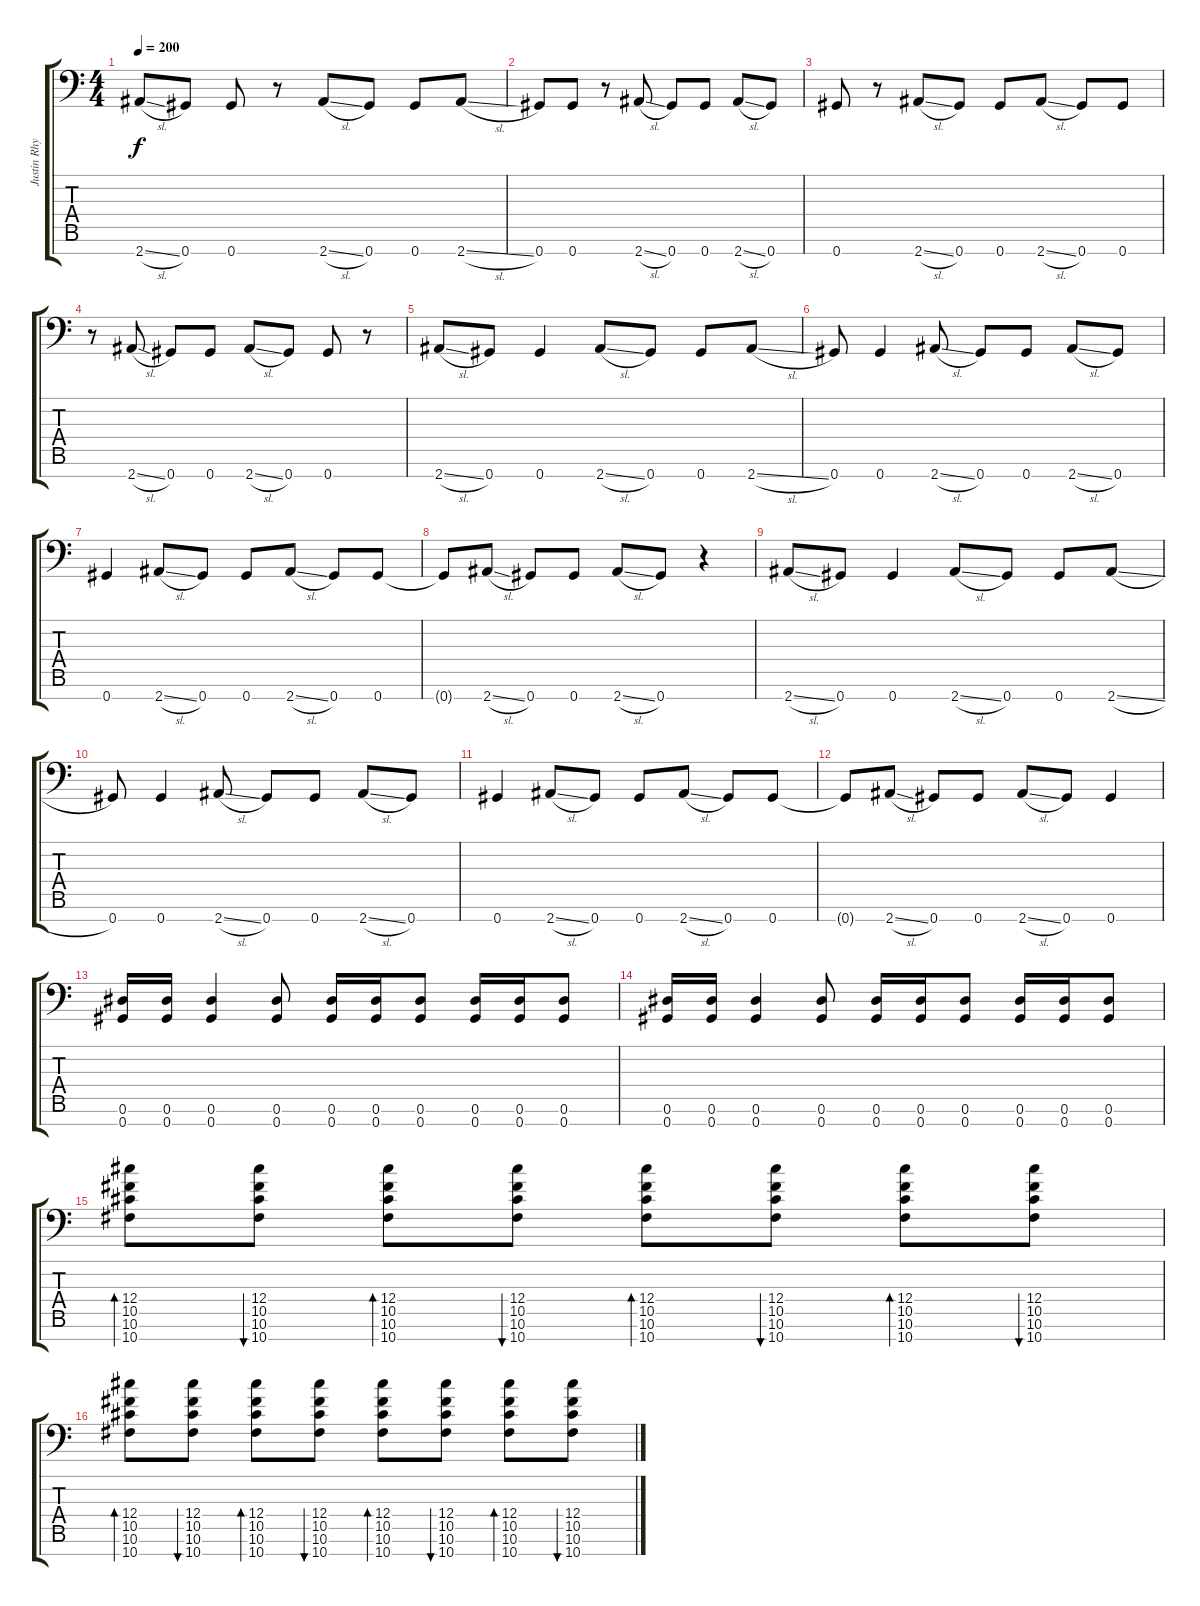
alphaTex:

\track ("Justin Rhythm" "Justin Rhy") {instrument distortionguitar}
\staff {score tabs}
\tuning (Eb4 Bb3 Gb3 Db3 Ab2 Eb2 Ab1) {hide}
\ts (4 4)
\tempo 200
\clef f4
\ks c
2.7{sl}.8{dy f} 0.7.8 0.7.8 r.8 2.7{sl}.8 0.7.8 0.7.8 2.7{sl}.8 |
0.7.8 0.7.8 r.8 2.7{sl}.8 0.7.8 0.7.8 2.7{sl}.8 0.7.8 |
0.7.8 r.8 2.7{sl}.8 0.7.8 0.7.8 2.7{sl}.8 0.7.8 0.7.8 |
r.8 2.7{sl}.8 0.7.8 0.7.8 2.7{sl}.8 0.7.8 0.7.8 r.8 |
2.7{sl}.8 0.7.8 0.7.4 2.7{sl}.8 0.7.8 0.7.8 2.7{sl}.8 |
0.7.8 0.7.4 2.7{sl}.8 0.7.8 0.7.8 2.7{sl}.8 0.7.8 |
0.7.4 2.7{sl}.8 0.7.8 0.7.8 2.7{sl}.8 0.7.8 0.7.8 |
0.7{t}.8 2.7{sl}.8 0.7.8 0.7.8 2.7{sl}.8 0.7.8 r.4 |
2.7{sl}.8 0.7.8 0.7.4 2.7{sl}.8 0.7.8 0.7.8 2.7{sl}.8 |
0.7.8 0.7.4 2.7{sl}.8 0.7.8 0.7.8 2.7{sl}.8 0.7.8 |
0.7.4 2.7{sl}.8 0.7.8 0.7.8 2.7{sl}.8 0.7.8 0.7.8 |
0.7{t}.8 2.7{sl}.8 0.7.8 0.7.8 2.7{sl}.8 0.7.8 0.7.4 |
(0.6 0.7).16{volume 15} (0.6 0.7).16 (0.6 0.7).4 (0.6 0.7).8 (0.6 0.7).16 (0.6 0.7).16 (0.6 0.7).8 (0.6 0.7).16 (0.6 0.7).16 (0.6 0.7).8 |
(0.6 0.7).16 (0.6 0.7).16 (0.6 0.7).4 (0.6 0.7).8 (0.6 0.7).16 (0.6 0.7).16 (0.6 0.7).8 (0.6 0.7).16 (0.6 0.7).16 (0.6 0.7).8 |
(12.4 10.5 10.6 10.7).8{bd 60 volume 13} (12.4 10.5 10.6 10.7).8{bu 60} (12.4 10.5 10.6 10.7).8{bd 60} (12.4 10.5 10.6 10.7).8{bu 60} (12.4 10.5 10.6 10.7).8{bd 60} (12.4 10.5 10.6 10.7).8{bu 60} (12.4 10.5 10.6 10.7).8{bd 60} (12.4 10.5 10.6 10.7).8{bu 60} |
(12.4 10.5 10.6 10.7).8{bd 60} (12.4 10.5 10.6 10.7).8{bu 60} (12.4 10.5 10.6 10.7).8{bd 60} (12.4 10.5 10.6 10.7).8{bu 60} (12.4 10.5 10.6 10.7).8{bd 60} (12.4 10.5 10.6 10.7).8{bu 60} (12.4 10.5 10.6 10.7).8{bd 60} (12.4 10.5 10.6 10.7).8{bu 60}
